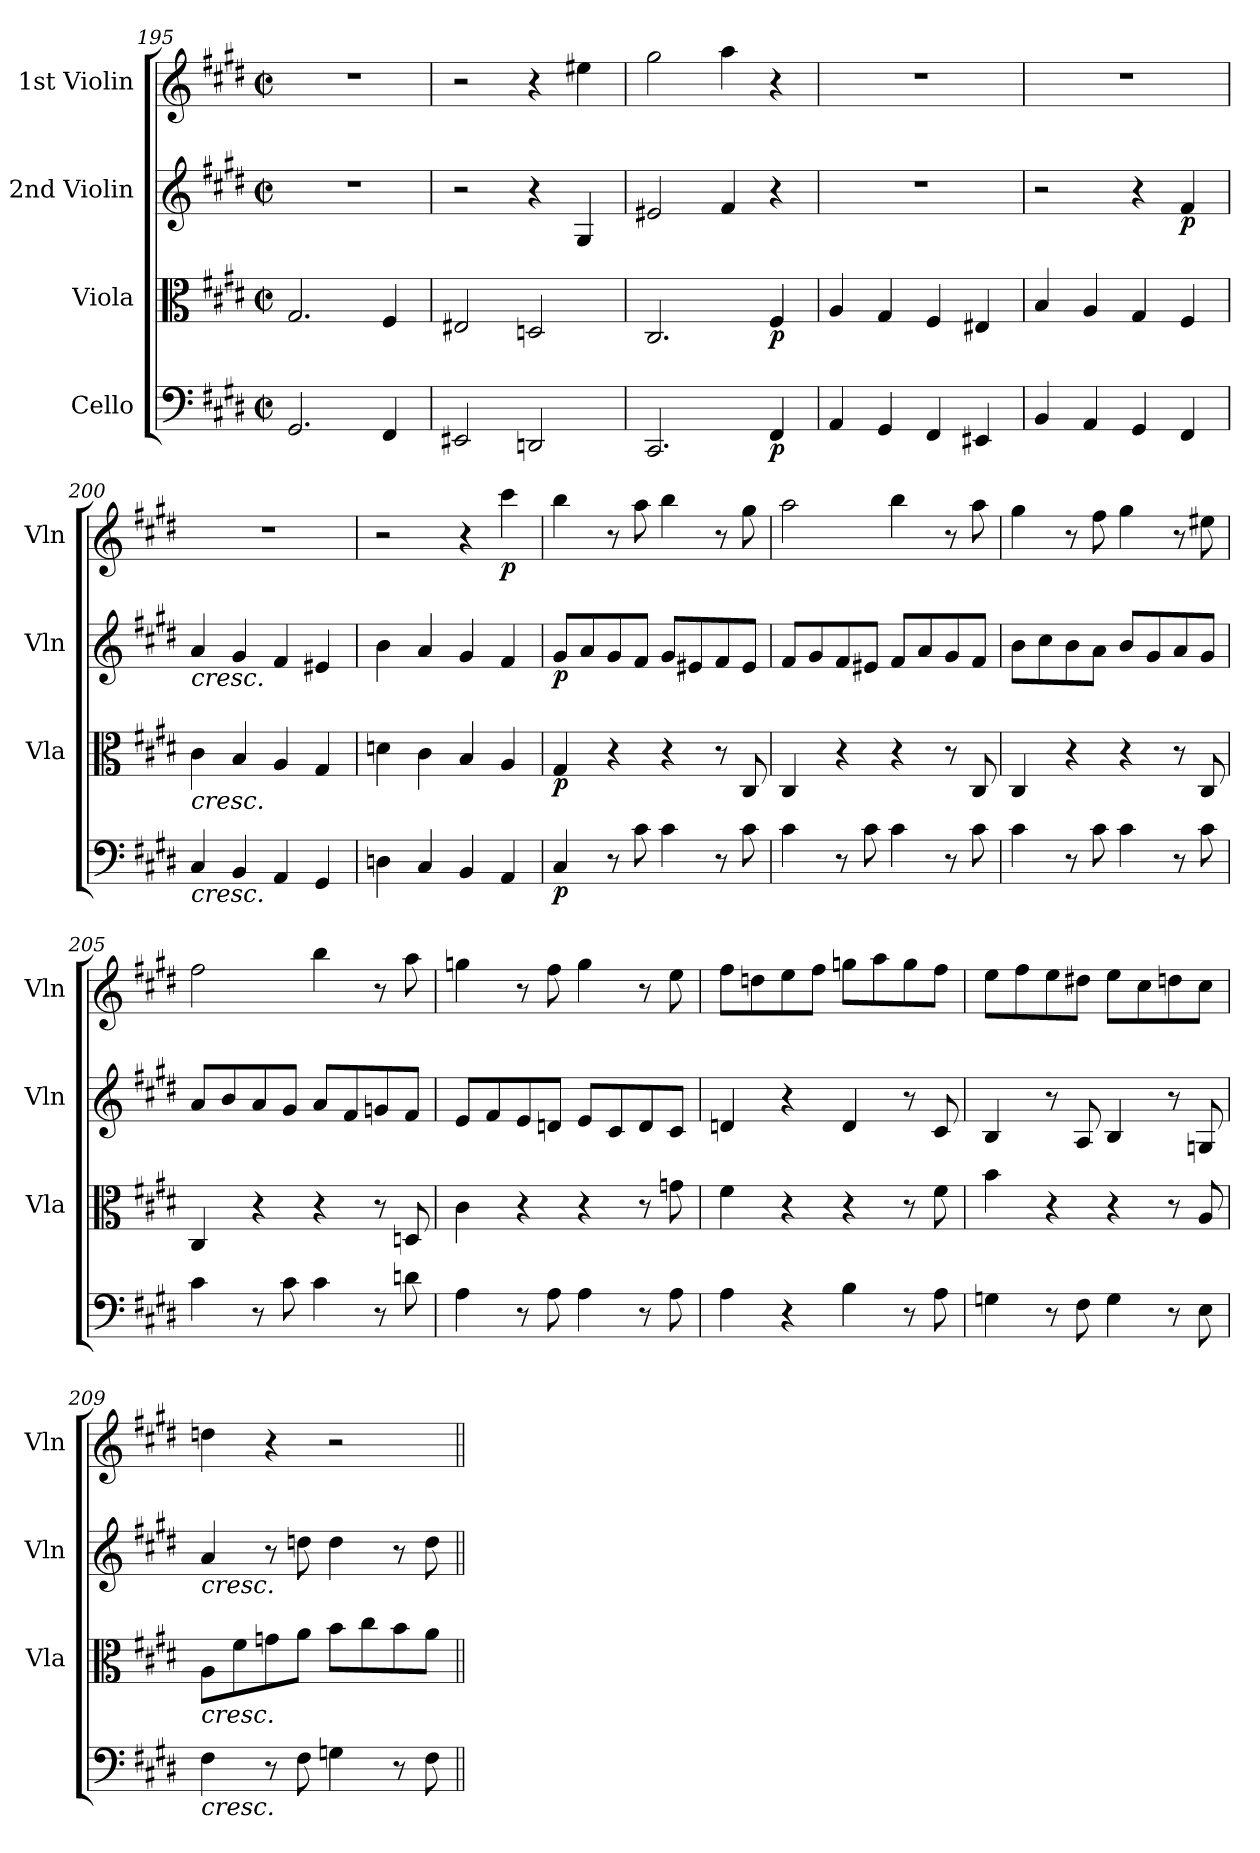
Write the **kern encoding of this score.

**kern	**dynam	**kern	**dynam	**kern	**dynam	**kern	**dynam
*part4	*part4	*part3	*part3	*part2	*part2	*part1	*part1
*staff4	*staff4	*staff3	*staff3	*staff2	*staff2	*staff1	*staff1
*I"Cello	*	*I"Viola	*	*I"2nd Violin	*	*I"1st Violin	*
*	*	*I'Vla	*	*I'Vln	*	*I'Vln	*
!!LO:PB:g=z
*clefF4	*	*clefC3	*	*clefG2	*	*clefG2	*
*k[f#c#g#d#]	*	*k[f#c#g#d#]	*	*k[f#c#g#d#]	*	*k[f#c#g#d#]	*
*c#:	*	*c#:	*	*c#:	*	*c#:	*
*M2/2	*	*M2/2	*	*M2/2	*	*M2/2	*
*met(c|)	*	*met(c|)	*	*met(c|)	*	*met(c|)	*
=195	=195	=195	=195	=195	=195	=195	=195
2.GG#/	.	2.G#/	.	1r	.	1r	.
4FF#/	.	4F#/	.	.	.	.	.
=196	=196	=196	=196	=196	=196	=196	=196
2EE#X/	.	2E#X/	.	2r	.	2r	.
2DDn/	.	2Dn/	.	4r	.	4r	.
.	.	.	.	4G#/	.	4ee#X\	.
=197	=197	=197	=197	=197	=197	=197	=197
2.CC#/	.	2.C#/	.	2e#X/	.	2gg#\	.
.	.	.	.	4f#/	.	4aa\	.
!	!LO:DY:b	!	!LO:DY:b	!	!	!	!
4FF#/	p	4F#/	p	4r	.	4r	.
=198	=198	=198	=198	=198	=198	=198	=198
4AA/	.	4A/	.	1r	.	1r	.
4GG#/	.	4G#/	.	.	.	.	.
4FF#/	.	4F#/	.	.	.	.	.
4EE#X/	.	4E#X/	.	.	.	.	.
!!LO:LB:g=z
=199	=199	=199	=199	=199	=199	=199	=199
4BB/	.	4B/	.	2r	.	1r	.
4AA/	.	4A/	.	.	.	.	.
4GG#/	.	4G#/	.	4r	.	.	.
!	!	!	!	!	!LO:DY:b	!	!
4FF#/	.	4F#/	.	4f#/	p	.	.
=200	=200	=200	=200	=200	=200	=200	=200
!	!	!	!	!LO:TX:b:i:t=cresc.	!	!	!
!	!	!LO:TX:b:i:t=cresc.	!	!	!	!	!
!LO:TX:b:i:t=cresc.	!	!	!	!	!	!	!
4C#/	.	4c#\	.	4a/	.	1r	.
4BB/	.	4B/	.	4g#/	.	.	.
4AA/	.	4A/	.	4f#/	.	.	.
4GG#/	.	4G#/	.	4e#X/	.	.	.
=201	=201	=201	=201	=201	=201	=201	=201
4Dn\	.	4dn\	.	4b\	.	2r	.
4C#/	.	4c#\	.	4a/	.	.	.
4BB/	.	4B/	.	4g#/	.	4r	.
!	!	!	!	!	!	!	!LO:DY:b
4AA/	.	4A/	.	4f#/	.	4ccc#\	p
=202	=202	=202	=202	=202	=202	=202	=202
!	!LO:DY:b	!	!LO:DY:b	!	!LO:DY:b	!	!
4C#/	p	4G#/	p	8g#/L	p	4bb\	.
.	.	.	.	8a/	.	.	.
8r	.	4r	.	8g#/	.	8r	.
8c#\	.	.	.	8f#/J	.	8aa\	.
4c#\	.	4r	.	8g#/L	.	4bb\	.
.	.	.	.	8e#X/	.	.	.
8r	.	8r	.	8f#/	.	8r	.
8c#\	.	8C#/	.	8e#/J	.	8gg#\	.
=203	=203	=203	=203	=203	=203	=203	=203
4c#\	.	4C#/	.	8f#/L	.	2aa\	.
.	.	.	.	8g#/	.	.	.
8r	.	4r	.	8f#/	.	.	.
8c#\	.	.	.	8e#X/J	.	.	.
4c#\	.	4r	.	8f#/L	.	4bb\	.
.	.	.	.	8a/	.	.	.
8r	.	8r	.	8g#/	.	8r	.
8c#\	.	8C#/	.	8f#/J	.	8aa\	.
!!LO:LB:g=z
=204	=204	=204	=204	=204	=204	=204	=204
4c#\	.	4C#/	.	8b\L	.	4gg#\	.
.	.	.	.	8cc#\	.	.	.
8r	.	4r	.	8b\	.	8r	.
8c#\	.	.	.	8a\J	.	8ff#\	.
4c#\	.	4r	.	8b/L	.	4gg#\	.
.	.	.	.	8g#/	.	.	.
8r	.	8r	.	8a/	.	8r	.
8c#\	.	8C#/	.	8g#/J	.	8ee#X\	.
=205	=205	=205	=205	=205	=205	=205	=205
4c#\	.	4C#/	.	8a/L	.	2ff#\	.
.	.	.	.	8b/	.	.	.
8r	.	4r	.	8a/	.	.	.
8c#\	.	.	.	8g#/J	.	.	.
4c#\	.	4r	.	8a/L	.	4bb\	.
.	.	.	.	8f#/	.	.	.
8r	.	8r	.	8gn/	.	8r	.
8dn\	.	8Dn/	.	8f#/J	.	8aa\	.
!!LO:PB:g=z
=206	=206	=206	=206	=206	=206	=206	=206
4A\	.	4c#\	.	8e/L	.	4ggn\	.
.	.	.	.	8f#/	.	.	.
8r	.	4r	.	8e/	.	8r	.
8A\	.	.	.	8dn/J	.	8ff#\	.
4A\	.	4r	.	8e/L	.	4gg\	.
.	.	.	.	8c#/	.	.	.
8r	.	8r	.	8d/	.	8r	.
8A\	.	8gn\	.	8c#/J	.	8ee\	.
=207	=207	=207	=207	=207	=207	=207	=207
4A\	.	4f#\	.	4dn/	.	8ff#\L	.
.	.	.	.	.	.	8ddn\	.
4r	.	4r	.	4r	.	8ee\	.
.	.	.	.	.	.	8ff#\J	.
4B\	.	4r	.	4d/	.	8ggn\L	.
.	.	.	.	.	.	8aa\	.
8r	.	8r	.	8r	.	8gg\	.
8A\	.	8f#\	.	8c#/	.	8ff#\J	.
=208	=208	=208	=208	=208	=208	=208	=208
4Gn\	.	4b\	.	4B/	.	8ee\L	.
.	.	.	.	.	.	8ff#\	.
8r	.	4r	.	8r	.	8ee\	.
8F#\	.	.	.	8A/	.	8dd#X\J	.
4G\	.	4r	.	4B/	.	8ee\L	.
.	.	.	.	.	.	8cc#\	.
8r	.	8r	.	8r	.	8ddn\	.
8E\	.	8A/	.	8Gn/	.	8cc#\J	.
!!LO:LB:g=z
=209	=209	=209	=209	=209	=209	=209	=209
!	!	!	!	!LO:TX:b:i:t=cresc.	!	!	!
!	!	!LO:TX:b:i:t=cresc.	!	!	!	!	!
!LO:TX:b:i:t=cresc.	!	!	!	!	!	!	!
4F#\	.	8A\L	.	4a/	.	4ddn\	.
.	.	8f#\	.	.	.	.	.
8r	.	8gn\	.	8r	.	4r	.
8F#\	.	8a\J	.	8ddn\	.	.	.
4Gn\	.	8b\L	.	4dd\	.	2r	.
.	.	8cc#\	.	.	.	.	.
8r	.	8b\	.	8r	.	.	.
8F#\	.	8a\J	.	8dd\	.	.	.
=||	=||	=||	=||	=||	=||	=||	=||
*-	*-	*-	*-	*-	*-	*-	*-
